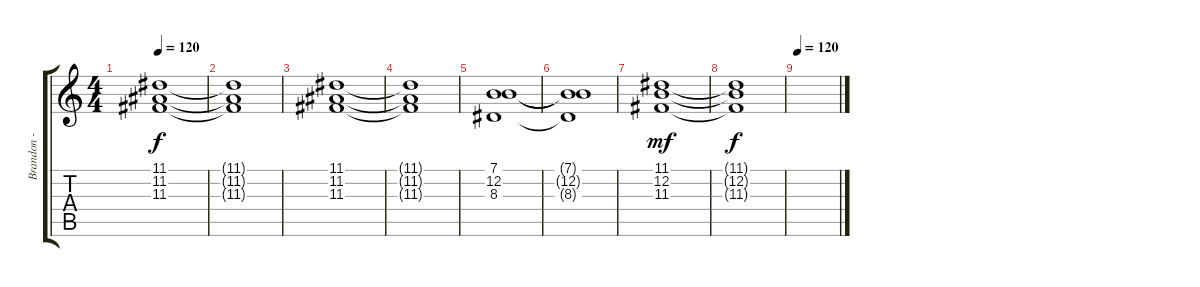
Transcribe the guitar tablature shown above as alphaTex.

\track ("Brandon - Organ" "Brandon - ") {instrument drawbarorgan}
\staff {score tabs}
\tuning (E4 B3 G3 D3 A2 E2) {hide}
\ts (4 4)
\tempo 120
\clef g2
\ks c
(11.1 11.2 11.3).1{dy f} |
(11.1{t} 11.2{t} 11.3{t}).1 |
(11.1 11.2 11.3).1 |
(11.1{t} 11.2{t} 11.3{t}).1 |
(7.1 12.2 8.3).1 |
(7.1{t} 12.2{t} 8.3{t}).1 |
(11.1 12.2 11.3).1{dy mf} |
(11.1{t} 12.2{t} 11.3{t}).1{dy f} |
\tempo 120
